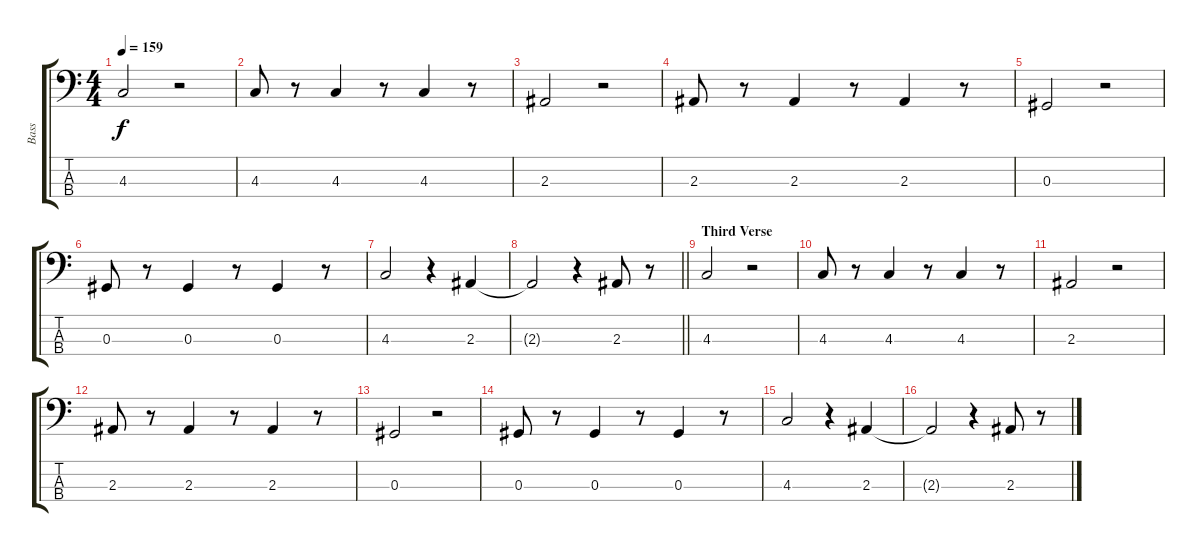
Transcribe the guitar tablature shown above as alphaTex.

\track ("Bass" "Bass") {instrument electricbassfinger}
\staff {score tabs}
\tuning (Gb2 Db2 Ab1 Eb1) {hide}
\ts (4 4)
\tempo 159
\clef f4
\ks c
4.3.2{dy f} r.2 |
4.3.8 r.8 4.3.4 r.8 4.3.4 r.8 |
2.3.2 r.2 |
2.3.8 r.8 2.3.4 r.8 2.3.4 r.8 |
0.3.2 r.2 |
0.3.8 r.8 0.3.4 r.8 0.3.4 r.8 |
4.3.2 r.4 2.3.4 |
\barLineRight lightlight
2.3{t}.2 r.4 2.3.8 r.8 |
\section ("" "Third Verse")
4.3.2 r.2 |
4.3.8 r.8 4.3.4 r.8 4.3.4 r.8 |
2.3.2 r.2 |
2.3.8 r.8 2.3.4 r.8 2.3.4 r.8 |
0.3.2 r.2 |
0.3.8 r.8 0.3.4 r.8 0.3.4 r.8 |
4.3.2 r.4 2.3.4 |
2.3{t}.2 r.4 2.3.8 r.8
